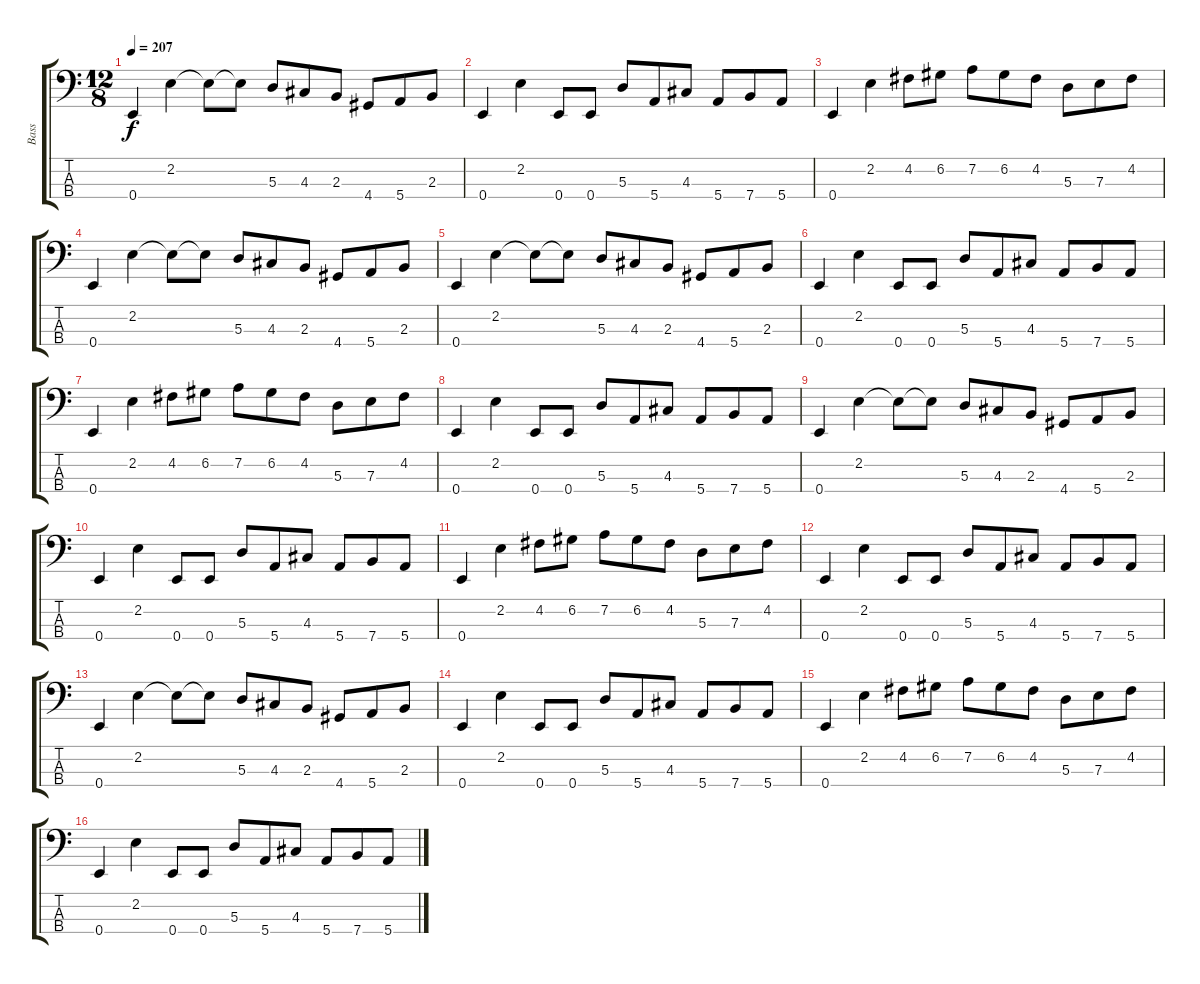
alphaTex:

\track ("Bass" "Bass") {instrument electricbassfinger}
\staff {score tabs}
\tuning (G2 D2 A1 E1) {hide}
\ts (12 8)
\tempo 207
\clef f4
\ks c
0.4.4{dy f} 2.2.4 2.2{t}.8 2.2{t}.8 5.3.8 4.3.8 2.3.8 4.4.8 5.4.8 2.3.8 |
0.4.4 2.2.4 0.4.8 0.4.8 5.3.8 5.4.8 4.3.8 5.4.8 7.4.8 5.4.8 |
0.4.4 2.2.4 4.2.8 6.2.8 7.2.8 6.2.8 4.2.8 5.3.8 7.3.8 4.2.8 |
0.4.4 2.2.4 2.2{t}.8 2.2{t}.8 5.3.8 4.3.8 2.3.8 4.4.8 5.4.8 2.3.8 |
0.4.4 2.2.4 2.2{t}.8 2.2{t}.8 5.3.8 4.3.8 2.3.8 4.4.8 5.4.8 2.3.8 |
0.4.4 2.2.4 0.4.8 0.4.8 5.3.8 5.4.8 4.3.8 5.4.8 7.4.8 5.4.8 |
0.4.4 2.2.4 4.2.8 6.2.8 7.2.8 6.2.8 4.2.8 5.3.8 7.3.8 4.2.8 |
0.4.4 2.2.4 0.4.8 0.4.8 5.3.8 5.4.8 4.3.8 5.4.8 7.4.8 5.4.8 |
0.4.4 2.2.4 2.2{t}.8 2.2{t}.8 5.3.8 4.3.8 2.3.8 4.4.8 5.4.8 2.3.8 |
0.4.4 2.2.4 0.4.8 0.4.8 5.3.8 5.4.8 4.3.8 5.4.8 7.4.8 5.4.8 |
0.4.4 2.2.4 4.2.8 6.2.8 7.2.8 6.2.8 4.2.8 5.3.8 7.3.8 4.2.8 |
0.4.4 2.2.4 0.4.8 0.4.8 5.3.8 5.4.8 4.3.8 5.4.8 7.4.8 5.4.8 |
0.4.4 2.2.4 2.2{t}.8 2.2{t}.8 5.3.8 4.3.8 2.3.8 4.4.8 5.4.8 2.3.8 |
0.4.4 2.2.4 0.4.8 0.4.8 5.3.8 5.4.8 4.3.8 5.4.8 7.4.8 5.4.8 |
0.4.4 2.2.4 4.2.8 6.2.8 7.2.8 6.2.8 4.2.8 5.3.8 7.3.8 4.2.8 |
0.4.4 2.2.4 0.4.8 0.4.8 5.3.8 5.4.8 4.3.8 5.4.8 7.4.8 5.4.8
